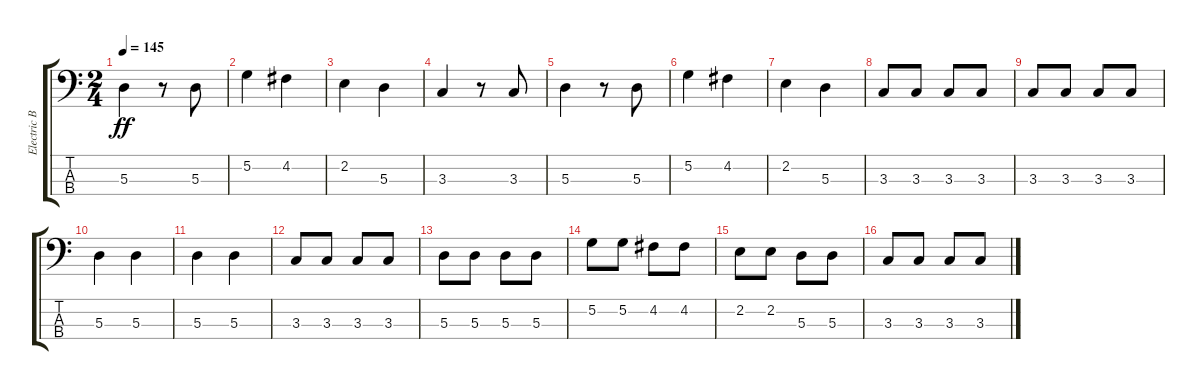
\track ("Electric Bass" "Electric B") {instrument electricbasspick}
\staff {score tabs}
\tuning (G2 D2 A1 E1) {hide}
\ts (2 4)
\tempo 145
\clef f4
\ks c
5.3.4{dy ff} r.8 5.3.8 |
5.2.4 4.2.4 |
2.2.4 5.3.4 |
3.3.4 r.8 3.3.8 |
5.3.4 r.8 5.3.8 |
5.2.4 4.2.4 |
2.2.4 5.3.4 |
3.3.8 3.3.8 3.3.8 3.3.8 |
3.3.8 3.3.8 3.3.8 3.3.8 |
5.3.4 5.3.4 |
5.3.4 5.3.4 |
3.3.8 3.3.8 3.3.8 3.3.8 |
5.3.8 5.3.8 5.3.8 5.3.8 |
5.2.8 5.2.8 4.2.8 4.2.8 |
2.2.8 2.2.8 5.3.8 5.3.8 |
3.3.8 3.3.8 3.3.8 3.3.8
